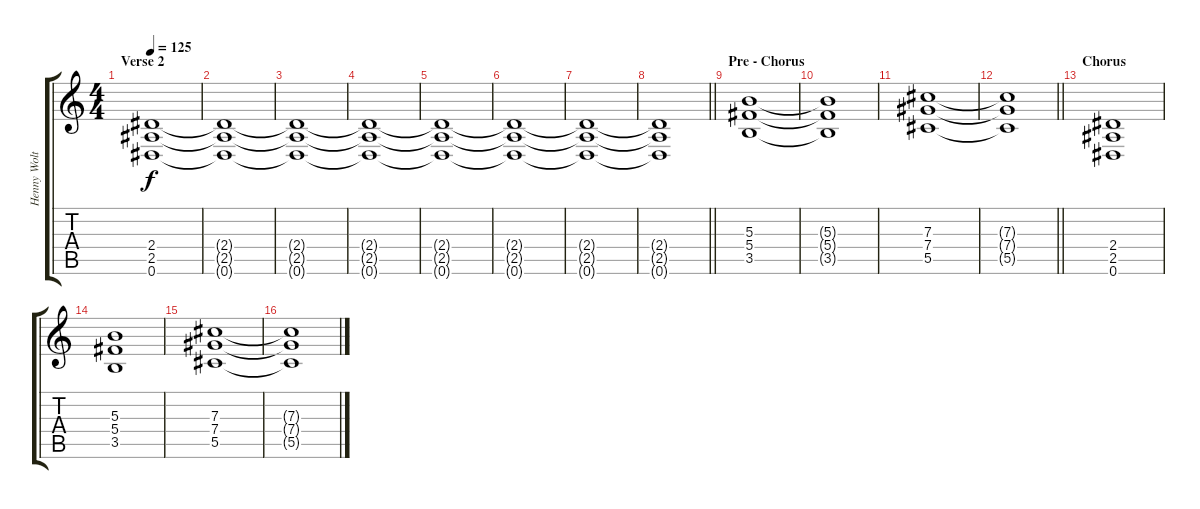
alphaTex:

\track ("Henny Wolter" "Henny Wolt") {instrument distortionguitar}
\staff {score tabs}
\tuning (Eb4 Bb3 Gb3 Db3 Ab2 Eb2) {hide}
\ts (4 4)
\section ("" "Verse 2")
\tempo 125
\clef g2
\ks c
(2.4 2.5 0.6).1{dy f volume 10} |
(2.4{t} 2.5{t} 0.6{t}).1 |
(2.4{t} 2.5{t} 0.6{t}).1 |
(2.4{t} 2.5{t} 0.6{t}).1 |
(2.4{t} 2.5{t} 0.6{t}).1 |
(2.4{t} 2.5{t} 0.6{t}).1 |
(2.4{t} 2.5{t} 0.6{t}).1 |
\barLineRight lightlight
(2.4{t} 2.5{t} 0.6{t}).1 |
\section ("" "Pre - Chorus")
(5.3 5.4 3.5).1{volume 12} |
(5.3{t} 5.4{t} 3.5{t}).1 |
(7.3 7.4 5.5).1 |
\barLineRight lightlight
(7.3{t} 7.4{t} 5.5{t}).1 |
\section ("" "Chorus")
(2.4 2.5 0.6).1{volume 16} |
(5.3 5.4 3.5).1 |
(7.3 7.4 5.5).1 |
(7.3{t} 7.4{t} 5.5{t}).1
